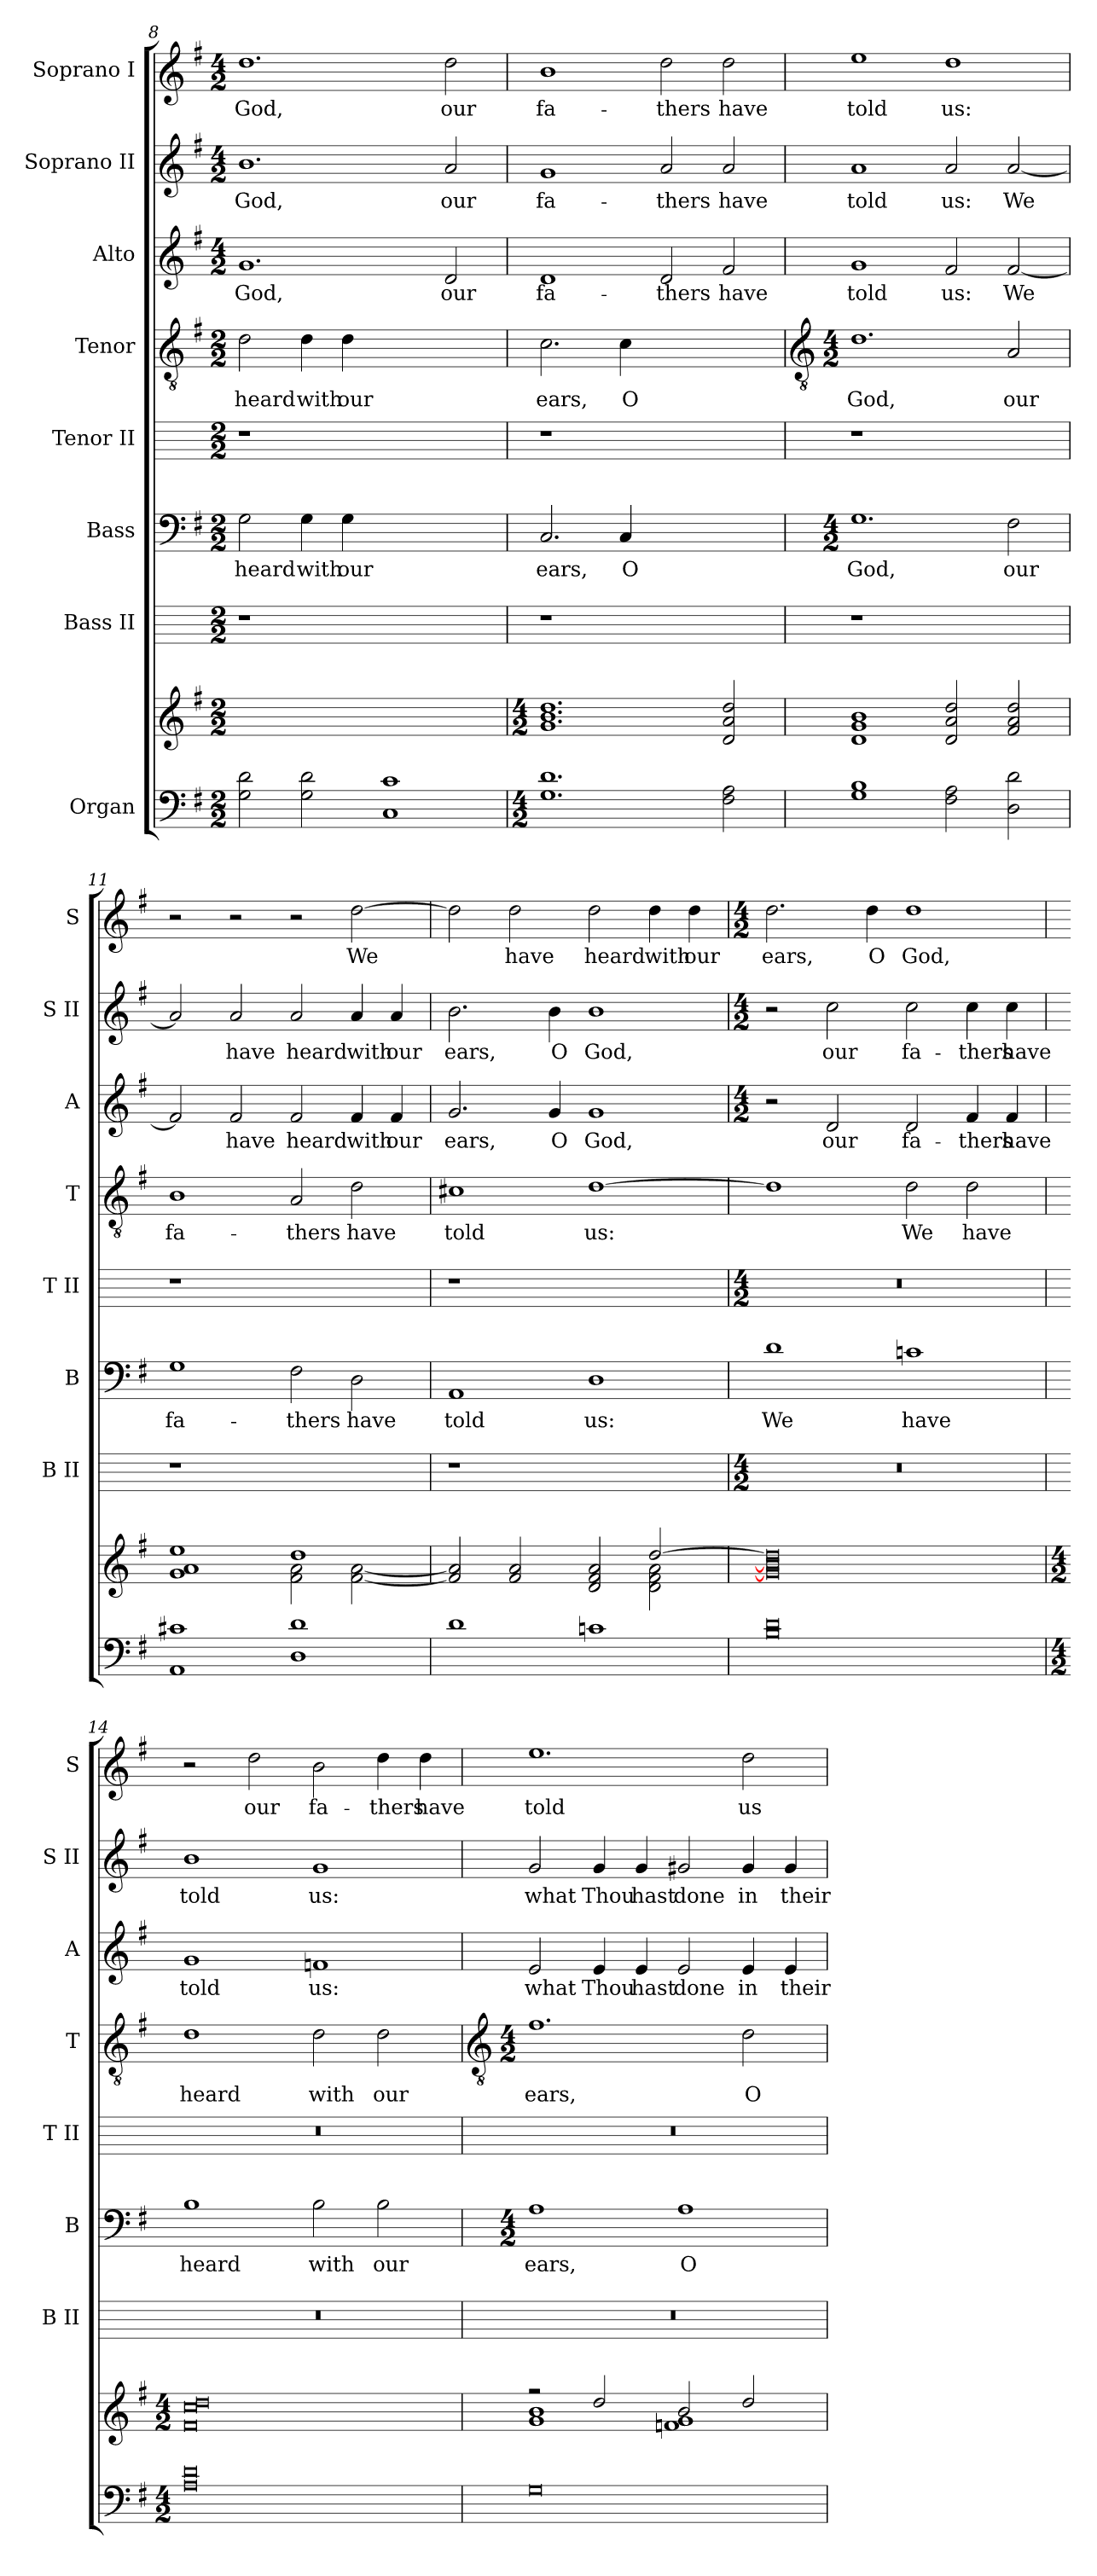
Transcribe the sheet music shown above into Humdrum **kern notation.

**kern	**kern	**kern	**kern	**text	**kern	**kern	**text	**kern	**text	**kern	**text	**kern	**text
*part8	*part8	*part7	*part6	*part6	*part5	*part4	*part4	*part3	*part3	*part2	*part2	*part1	*part1
*staff9	*staff8	*staff7	*staff6	*staff6	*staff5	*staff4	*staff4	*staff3	*staff3	*staff2	*staff2	*staff1	*staff1
*I"Organ	*	*I"Bass II	*I"Bass	*	*I"Tenor II	*I"Tenor	*	*I"Alto	*	*I"Soprano II	*	*I"Soprano I	*
*	*	*I'B II	*I'B	*	*I'T II	*I'T	*	*I'A	*	*I'S II	*	*I'S	*
!!LO:LB:g=z
*clefF4	*clefG2	*	*clefF4	*	*	*clefGv2	*	*clefG2	*	*clefG2	*	*clefG2	*
*k[f#]	*k[f#]	*	*k[f#]	*	*	*k[f#]	*	*k[f#]	*	*k[f#]	*	*k[f#]	*
*G:	*G:	*	*G:	*	*	*G:	*	*G:	*	*G:	*	*G:	*
*M2/2	*M2/2	*M2/2	*M2/2	*	*M2/2	*M2/2	*	*M4/2	*	*M4/2	*	*M4/2	*
=8	=8	=8	=8	=8	=8	=8	=8	=8	=8	=8	=8	=8	=8
!	!	!	!	!LO:LY:b	!	!	!LO:LY:b	!	!LO:LY:b	!	!LO:LY:b	!	!LO:LY:b
2G 2d	0ryy	1r	2G	heard	1r	2d	heard	1.g	God,	1.b	God,	1.dd	God,
!	!	!	!	!LO:LY:b	!	!	!LO:LY:b	!	!	!	!	!	!
2G 2d	.	.	4G	with	.	4d	with	.	.	.	.	.	.
!	!	!	!	!LO:LY:b	!	!	!LO:LY:b	!	!	!	!	!	!
.	.	.	4G	our	.	4d	our	.	.	.	.	.	.
1C 1c	.	1ryy	1ryy	.	1ryy	1ryy	.	.	.	.	.	.	.
!	!	!	!	!	!	!	!	!	!LO:LY:b	!	!LO:LY:b	!	!LO:LY:b
.	.	.	.	.	.	.	.	2d	our	2a	our	2dd	our
!!LO:LB:g=z
=9	=9	=9	=9	=9	=9	=9	=9	=9	=9	=9	=9	=9	=9
*M4/2	*M4/2	*	*	*	*	*	*	*	*	*	*	*	*
*	*^	*	*	*	*	*	*	*	*	*	*	*	*
!	!	!	!	!	!LO:LY:b	!	!	!LO:LY:b	!	!LO:LY:b	!	!LO:LY:b	!	!LO:LY:b
1.G 1.d	1.g/ 1.b/ 1.dd/	0ryy	1r	2.C	ears,	1r	2.c	ears,	1d	fa-	1g	fa-	1b	fa-
!	!	!	!	!	!LO:LY:b	!	!	!LO:LY:b	!	!	!	!	!	!
.	.	.	.	4C	O	.	4c	O	.	.	.	.	.	.
!	!	!	!	!	!	!	!	!	!	!LO:LY:b	!	!LO:LY:b	!	!LO:LY:b
.	.	.	1ryy	1ryy	.	1ryy	1ryy	.	2d	-thers	2a	-thers	2dd	-thers
!	!	!	!	!	!	!	!	!	!	!LO:LY:b	!	!LO:LY:b	!	!LO:LY:b
2F# 2A	2d/ 2a/ 2dd/	.	.	.	.	.	.	.	2f#	have	2a	have	2dd	have
!!LO:LB:g=z
=10	=10	=10	=10	=10	=10	=10	=10	=10	=10	=10	=10	=10	=10	=10
*	*	*	*	*	*	*	*clefGv2	*	*	*	*	*	*	*
*	*	*	*	*M4/2	*	*	*M4/2	*	*	*	*	*	*	*
!	!	!	!	!	!LO:LY:b	!	!	!LO:LY:b	!	!LO:LY:b	!	!LO:LY:b	!	!LO:LY:b
1G 1B	1d/ 1g/ 1b/	0ryy	1r	1.G	God,	1r	1.d	God,	1g	told	1a	told	1ee	told
!	!	!	!	!	!	!	!	!	!	!LO:LY:b	!	!LO:LY:b	!	!LO:LY:b
2F# 2A	2d/ 2a/ 2dd/	.	1ryy	.	.	1ryy	.	.	2f#	us:	2a	us:	1dd	us:
!	!	!	!	!	!LO:LY:b	!	!	!LO:LY:b	!	!LO:LY:b	!	!LO:LY:b	!	!
2D 2d	2f#/ 2a/ 2dd/	.	.	2F#	our	.	2A	our	[2f#	We	[2a	We	.	.
=11	=11	=11	=11	=11	=11	=11	=11	=11	=11	=11	=11	=11	=11	=11
!	!	!	!	!	!LO:LY:b	!	!	!LO:LY:b	!	!	!	!	!	!
1AA 1c#X	1g/ 1a/ 1ee/	2ryy	1r	1G	fa-	1r	1B	fa-	2f#]	.	2a]	.	2r	.
!	!	!	!	!	!	!	!	!	!	!LO:LY:b	!	!LO:LY:b	!	!
.	.	2ryy	.	.	.	.	.	.	2f#	have	2a	have	2r	.
!	!	!	!	!	!LO:LY:b	!	!	!LO:LY:b	!	!LO:LY:b	!	!LO:LY:b	!	!
1D 1d	1dd/	2f#\ 2a\	1ryy	2F#	-thers	1ryy	2A	-thers	2f#	heard	2a	heard	2r	.
!	!	!	!	!	!LO:LY:b	!	!	!LO:LY:b	!	!LO:LY:b	!	!LO:LY:b	!	!LO:LY:b
.	.	[2f#\ [2a\	.	2D	have	.	2d	have	4f#	with	4a	with	[2dd	We
!	!	!	!	!	!	!	!	!	!	!LO:LY:b	!	!LO:LY:b	!	!
.	.	.	.	.	.	.	.	.	4f#	our	4a	our	.	.
=12	=12	=12	=12	=12	=12	=12	=12	=12	=12	=12	=12	=12	=12	=12
!	!	!	!	!	!LO:LY:b	!	!	!LO:LY:b	!	!LO:LY:b	!	!LO:LY:b	!	!
1d	2ryy	2f#/] 2a/]	1r	1AA	told	1r	1c#X	told	2.g	ears,	2.b	ears,	2dd]	.
!	!	!	!	!	!	!	!	!	!	!	!	!	!	!LO:LY:b
.	2ryy	2f#/ 2a/	.	.	.	.	.	.	.	.	.	.	2dd	have
!	!	!	!	!	!	!	!	!	!	!LO:LY:b	!	!LO:LY:b	!	!
.	.	.	.	.	.	.	.	.	4g	O	4b	O	.	.
!	!	!	!	!	!LO:LY:b	!	!	!LO:LY:b	!	!LO:LY:b	!	!LO:LY:b	!	!LO:LY:b
1cn	2ryy	2d/ 2f#/ 2a/	1ryy	1D	us:	1ryy	[1d	us:	1g	God,	1b	God,	2dd	heard
!	!	!	!	!	!	!	!	!	!	!	!	!	!	!LO:LY:b
.	[2dd/	2d\ 2f#\ 2a\	.	.	.	.	.	.	.	.	.	.	4dd	with
!	!	!	!	!	!	!	!	!	!	!	!	!	!	!LO:LY:b
.	.	.	.	.	.	.	.	.	.	.	.	.	4dd	our
!!LO:LB:g=z
=13	=13	=13	=13	=13	=13	=13	=13	=13	=13	=13	=13	=13	=13	=13
*	*	*	*M4/2	*	*	*M4/2	*	*	*M4/2	*	*M4/2	*	*M4/2	*
!	!	!	!	!	!LO:LY:b	!	!	!	!	!	!	!	!	!LO:LY:b
0B 0d	0g/] 0b/] 0dd/]	2ryy	0r	1d	We	0r	1d]	.	2r	.	2r	.	2.dd	ears,
!	!	!	!	!	!	!	!	!	!	!LO:LY:b	!	!LO:LY:b	!	!
.	.	2ryy	.	.	.	.	.	.	2d	our	2cc	our	.	.
!	!	!	!	!	!	!	!	!	!	!	!	!	!	!LO:LY:b
.	.	.	.	.	.	.	.	.	.	.	.	.	4dd	O
!	!	!	!	!	!LO:LY:b	!	!	!LO:LY:b	!	!LO:LY:b	!	!LO:LY:b	!	!LO:LY:b
.	.	2ryy	.	1cn	have	.	2d	We	2d	fa-	2cc	fa-	1dd	God,
!	!	!	!	!	!	!	!	!LO:LY:b	!	!LO:LY:b	!	!LO:LY:b	!	!
.	.	2ryy	.	.	.	.	2d	have	4f#	-thers	4cc	-thers	.	.
!	!	!	!	!	!	!	!	!	!	!LO:LY:b	!	!LO:LY:b	!	!
.	.	.	.	.	.	.	.	.	4f#	have	4cc	have	.	.
!!LO:LB:g=z
=14	=14	=14	=14	=14	=14	=14	=14	=14	=14	=14	=14	=14	=14	=14
*M4/2	*M4/2	*	*	*	*	*	*	*	*	*	*	*	*	*
!	!	!	!	!	!LO:LY:b	!	!	!LO:LY:b	!	!LO:LY:b	!	!LO:LY:b	!	!
0A 0d	0f#/ 0cc/ 0dd/	2ryy	0r	1B	heard	0r	1d	heard	1g	told	1b	told	2r	.
!	!	!	!	!	!	!	!	!	!	!	!	!	!	!LO:LY:b
.	.	2ryy	.	.	.	.	.	.	.	.	.	.	2dd	our
!	!	!	!	!	!LO:LY:b	!	!	!LO:LY:b	!	!LO:LY:b	!	!LO:LY:b	!	!LO:LY:b
.	.	2ryy	.	2B	with	.	2d	with	1fn	us:	1g	us:	2b	fa-
!	!	!	!	!	!LO:LY:b	!	!	!LO:LY:b	!	!	!	!	!	!LO:LY:b
.	.	2ryy	.	2B	our	.	2d	our	.	.	.	.	4dd	-thers
!	!	!	!	!	!	!	!	!	!	!	!	!	!	!LO:LY:b
.	.	.	.	.	.	.	.	.	.	.	.	.	4dd	have
!!LO:LB:g=z
=15	=15	=15	=15	=15	=15	=15	=15	=15	=15	=15	=15	=15	=15	=15
*	*	*	*	*	*	*	*clefGv2	*	*	*	*	*	*	*
*	*	*	*	*M4/2	*	*	*M4/2	*	*	*	*	*	*	*
!	!	!	!	!	!LO:LY:b	!	!	!LO:LY:b	!	!LO:LY:b	!	!LO:LY:b	!	!LO:LY:b
0G	2r	1g\ 1b\	0r	1A	ears,	0r	1.f#	ears,	2e	what	2g	what	1.ee	told
!	!	!	!	!	!	!	!	!	!	!LO:LY:b	!	!LO:LY:b	!	!
.	2dd/	.	.	.	.	.	.	.	4e	Thou	4g	Thou	.	.
!	!	!	!	!	!	!	!	!	!	!LO:LY:b	!	!LO:LY:b	!	!
.	.	.	.	.	.	.	.	.	4e	hast	4g	hast	.	.
!	!	!	!	!	!LO:LY:b	!	!	!	!	!LO:LY:b	!	!LO:LY:b	!	!
.	2b/	1fn\ 1g\	.	1A	O	.	.	.	2e	done	2g#X	done	.	.
!	!	!	!	!	!	!	!	!LO:LY:b	!	!LO:LY:b	!	!LO:LY:b	!	!LO:LY:b
.	2dd/	.	.	.	.	.	2d	O	4e	in	4g#	in	2dd	us
!	!	!	!	!	!	!	!	!	!	!LO:LY:b	!	!LO:LY:b	!	!
.	.	.	.	.	.	.	.	.	4e	their	4g#	their	.	.
*	*v	*v	*	*	*	*	*	*	*	*	*	*	*	*
=	=	=	=	=	=	=	=	=	=	=	=	=	=
*-	*-	*-	*-	*-	*-	*-	*-	*-	*-	*-	*-	*-	*-
